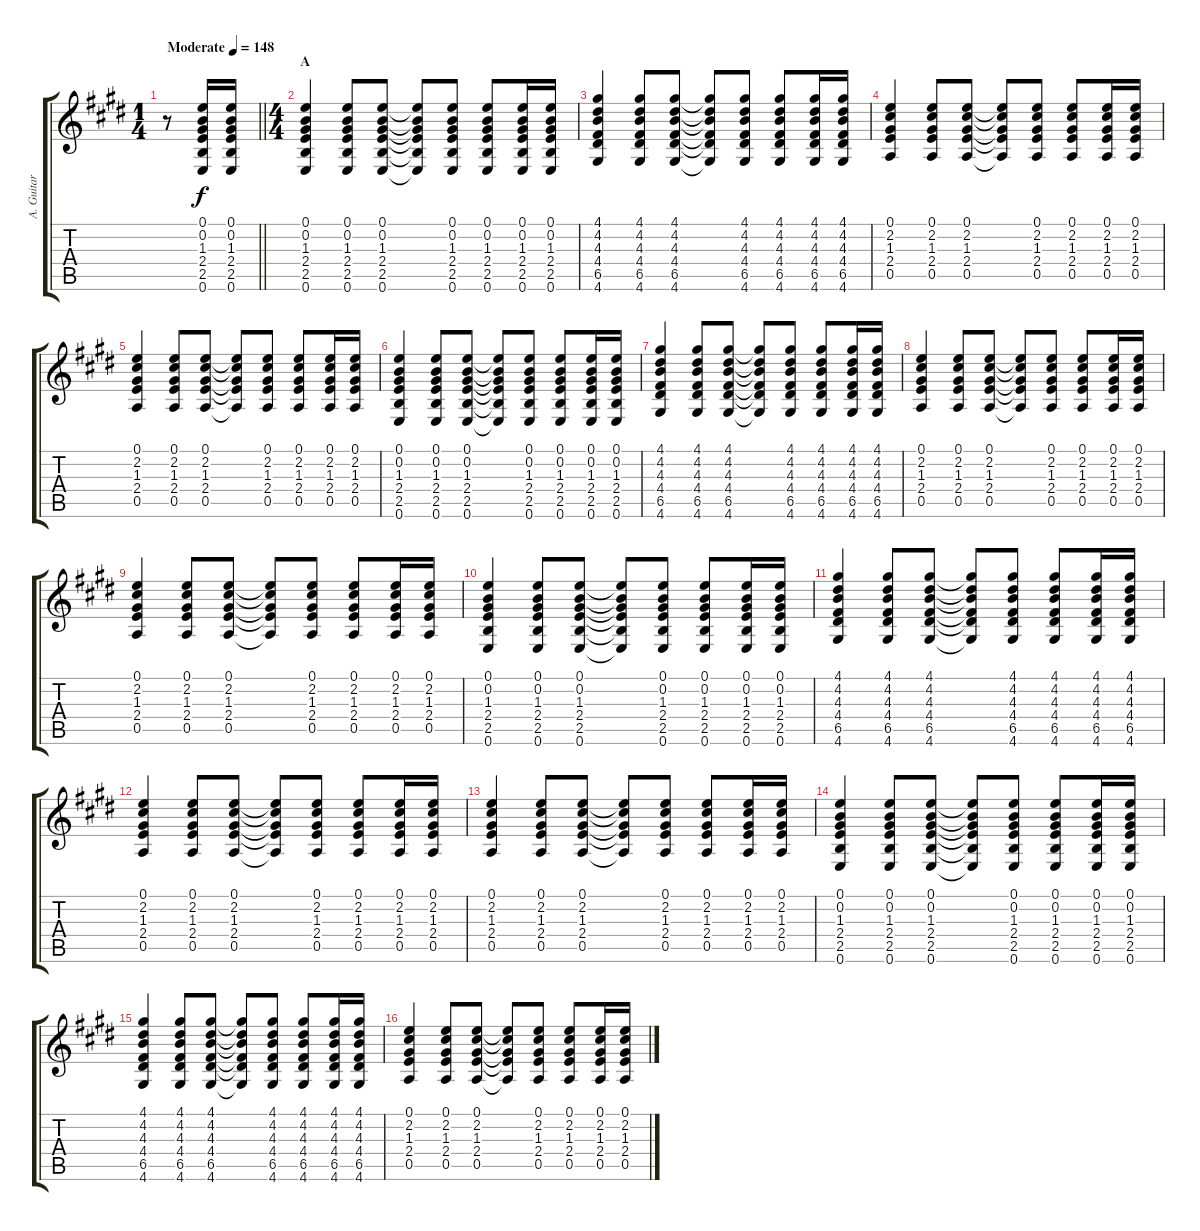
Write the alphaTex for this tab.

\track ("A. Guitar" "A. Guitar") {instrument acousticguitarsteel}
\staff {score tabs}
\tuning (E4 B3 G3 D3 A2 E2) {hide}
\ts (1 4)
\tempo (148 "Moderate")
\clef g2
\barLineRight lightlight
\ks e
r.8{dy f instrument acousticguitarsteel} (0.1 0.2 1.3 2.4 2.5 0.6).16 (0.1 0.2 1.3 2.4 2.5 0.6).16 |
\ts (4 4)
\section ("" "A")
(0.1 0.2 1.3 2.4 2.5 0.6).4 (0.1 0.2 1.3 2.4 2.5 0.6).8 (0.1 0.2 1.3 2.4 2.5 0.6).8 (0.1{t} 0.2{t} 1.3{t} 2.4{t} 2.5{t} 0.6{t}).8 (0.1 0.2 1.3 2.4 2.5 0.6).8 (0.1 0.2 1.3 2.4 2.5 0.6).8 (0.1 0.2 1.3 2.4 2.5 0.6).16 (0.1 0.2 1.3 2.4 2.5 0.6).16 |
(4.1 4.2 4.3 4.4 6.5 4.6).4 (4.1 4.2 4.3 4.4 6.5 4.6).8 (4.1 4.2 4.3 4.4 6.5 4.6).8 (4.1{t} 4.2{t} 4.3{t} 4.4{t} 6.5{t} 4.6{t}).8 (4.1 4.2 4.3 4.4 6.5 4.6).8 (4.1 4.2 4.3 4.4 6.5 4.6).8 (4.1 4.2 4.3 4.4 6.5 4.6).16 (4.1 4.2 4.3 4.4 6.5 4.6).16 |
(0.1 2.2 1.3 2.4 0.5).4 (0.1 2.2 1.3 2.4 0.5).8 (0.1 2.2 1.3 2.4 0.5).8 (0.1{t} 2.2{t} 1.3{t} 2.4{t} 0.5{t}).8 (0.1 2.2 1.3 2.4 0.5).8 (0.1 2.2 1.3 2.4 0.5).8 (0.1 2.2 1.3 2.4 0.5).16 (0.1 2.2 1.3 2.4 0.5).16 |
(0.1 2.2 1.3 2.4 0.5).4 (0.1 2.2 1.3 2.4 0.5).8 (0.1 2.2 1.3 2.4 0.5).8 (0.1{t} 2.2{t} 1.3{t} 2.4{t} 0.5{t}).8 (0.1 2.2 1.3 2.4 0.5).8 (0.1 2.2 1.3 2.4 0.5).8 (0.1 2.2 1.3 2.4 0.5).16 (0.1 2.2 1.3 2.4 0.5).16 |
(0.1 0.2 1.3 2.4 2.5 0.6).4 (0.1 0.2 1.3 2.4 2.5 0.6).8 (0.1 0.2 1.3 2.4 2.5 0.6).8 (0.1{t} 0.2{t} 1.3{t} 2.4{t} 2.5{t} 0.6{t}).8 (0.1 0.2 1.3 2.4 2.5 0.6).8 (0.1 0.2 1.3 2.4 2.5 0.6).8 (0.1 0.2 1.3 2.4 2.5 0.6).16 (0.1 0.2 1.3 2.4 2.5 0.6).16 |
(4.1 4.2 4.3 4.4 6.5 4.6).4 (4.1 4.2 4.3 4.4 6.5 4.6).8 (4.1 4.2 4.3 4.4 6.5 4.6).8 (4.1{t} 4.2{t} 4.3{t} 4.4{t} 6.5{t} 4.6{t}).8 (4.1 4.2 4.3 4.4 6.5 4.6).8 (4.1 4.2 4.3 4.4 6.5 4.6).8 (4.1 4.2 4.3 4.4 6.5 4.6).16 (4.1 4.2 4.3 4.4 6.5 4.6).16 |
(0.1 2.2 1.3 2.4 0.5).4 (0.1 2.2 1.3 2.4 0.5).8 (0.1 2.2 1.3 2.4 0.5).8 (0.1{t} 2.2{t} 1.3{t} 2.4{t} 0.5{t}).8 (0.1 2.2 1.3 2.4 0.5).8 (0.1 2.2 1.3 2.4 0.5).8 (0.1 2.2 1.3 2.4 0.5).16 (0.1 2.2 1.3 2.4 0.5).16 |
(0.1 2.2 1.3 2.4 0.5).4 (0.1 2.2 1.3 2.4 0.5).8 (0.1 2.2 1.3 2.4 0.5).8 (0.1{t} 2.2{t} 1.3{t} 2.4{t} 0.5{t}).8 (0.1 2.2 1.3 2.4 0.5).8 (0.1 2.2 1.3 2.4 0.5).8 (0.1 2.2 1.3 2.4 0.5).16 (0.1 2.2 1.3 2.4 0.5).16 |
(0.1 0.2 1.3 2.4 2.5 0.6).4 (0.1 0.2 1.3 2.4 2.5 0.6).8 (0.1 0.2 1.3 2.4 2.5 0.6).8 (0.1{t} 0.2{t} 1.3{t} 2.4{t} 2.5{t} 0.6{t}).8 (0.1 0.2 1.3 2.4 2.5 0.6).8 (0.1 0.2 1.3 2.4 2.5 0.6).8 (0.1 0.2 1.3 2.4 2.5 0.6).16 (0.1 0.2 1.3 2.4 2.5 0.6).16 |
(4.1 4.2 4.3 4.4 6.5 4.6).4 (4.1 4.2 4.3 4.4 6.5 4.6).8 (4.1 4.2 4.3 4.4 6.5 4.6).8 (4.1{t} 4.2{t} 4.3{t} 4.4{t} 6.5{t} 4.6{t}).8 (4.1 4.2 4.3 4.4 6.5 4.6).8 (4.1 4.2 4.3 4.4 6.5 4.6).8 (4.1 4.2 4.3 4.4 6.5 4.6).16 (4.1 4.2 4.3 4.4 6.5 4.6).16 |
(0.1 2.2 1.3 2.4 0.5).4 (0.1 2.2 1.3 2.4 0.5).8 (0.1 2.2 1.3 2.4 0.5).8 (0.1{t} 2.2{t} 1.3{t} 2.4{t} 0.5{t}).8 (0.1 2.2 1.3 2.4 0.5).8 (0.1 2.2 1.3 2.4 0.5).8 (0.1 2.2 1.3 2.4 0.5).16 (0.1 2.2 1.3 2.4 0.5).16 |
(0.1 2.2 1.3 2.4 0.5).4 (0.1 2.2 1.3 2.4 0.5).8 (0.1 2.2 1.3 2.4 0.5).8 (0.1{t} 2.2{t} 1.3{t} 2.4{t} 0.5{t}).8 (0.1 2.2 1.3 2.4 0.5).8 (0.1 2.2 1.3 2.4 0.5).8 (0.1 2.2 1.3 2.4 0.5).16 (0.1 2.2 1.3 2.4 0.5).16 |
(0.1 0.2 1.3 2.4 2.5 0.6).4 (0.1 0.2 1.3 2.4 2.5 0.6).8 (0.1 0.2 1.3 2.4 2.5 0.6).8 (0.1{t} 0.2{t} 1.3{t} 2.4{t} 2.5{t} 0.6{t}).8 (0.1 0.2 1.3 2.4 2.5 0.6).8 (0.1 0.2 1.3 2.4 2.5 0.6).8 (0.1 0.2 1.3 2.4 2.5 0.6).16 (0.1 0.2 1.3 2.4 2.5 0.6).16 |
(4.1 4.2 4.3 4.4 6.5 4.6).4 (4.1 4.2 4.3 4.4 6.5 4.6).8 (4.1 4.2 4.3 4.4 6.5 4.6).8 (4.1{t} 4.2{t} 4.3{t} 4.4{t} 6.5{t} 4.6{t}).8 (4.1 4.2 4.3 4.4 6.5 4.6).8 (4.1 4.2 4.3 4.4 6.5 4.6).8 (4.1 4.2 4.3 4.4 6.5 4.6).16 (4.1 4.2 4.3 4.4 6.5 4.6).16 |
(0.1 2.2 1.3 2.4 0.5).4 (0.1 2.2 1.3 2.4 0.5).8 (0.1 2.2 1.3 2.4 0.5).8 (0.1{t} 2.2{t} 1.3{t} 2.4{t} 0.5{t}).8 (0.1 2.2 1.3 2.4 0.5).8 (0.1 2.2 1.3 2.4 0.5).8 (0.1 2.2 1.3 2.4 0.5).16 (0.1 2.2 1.3 2.4 0.5).16
